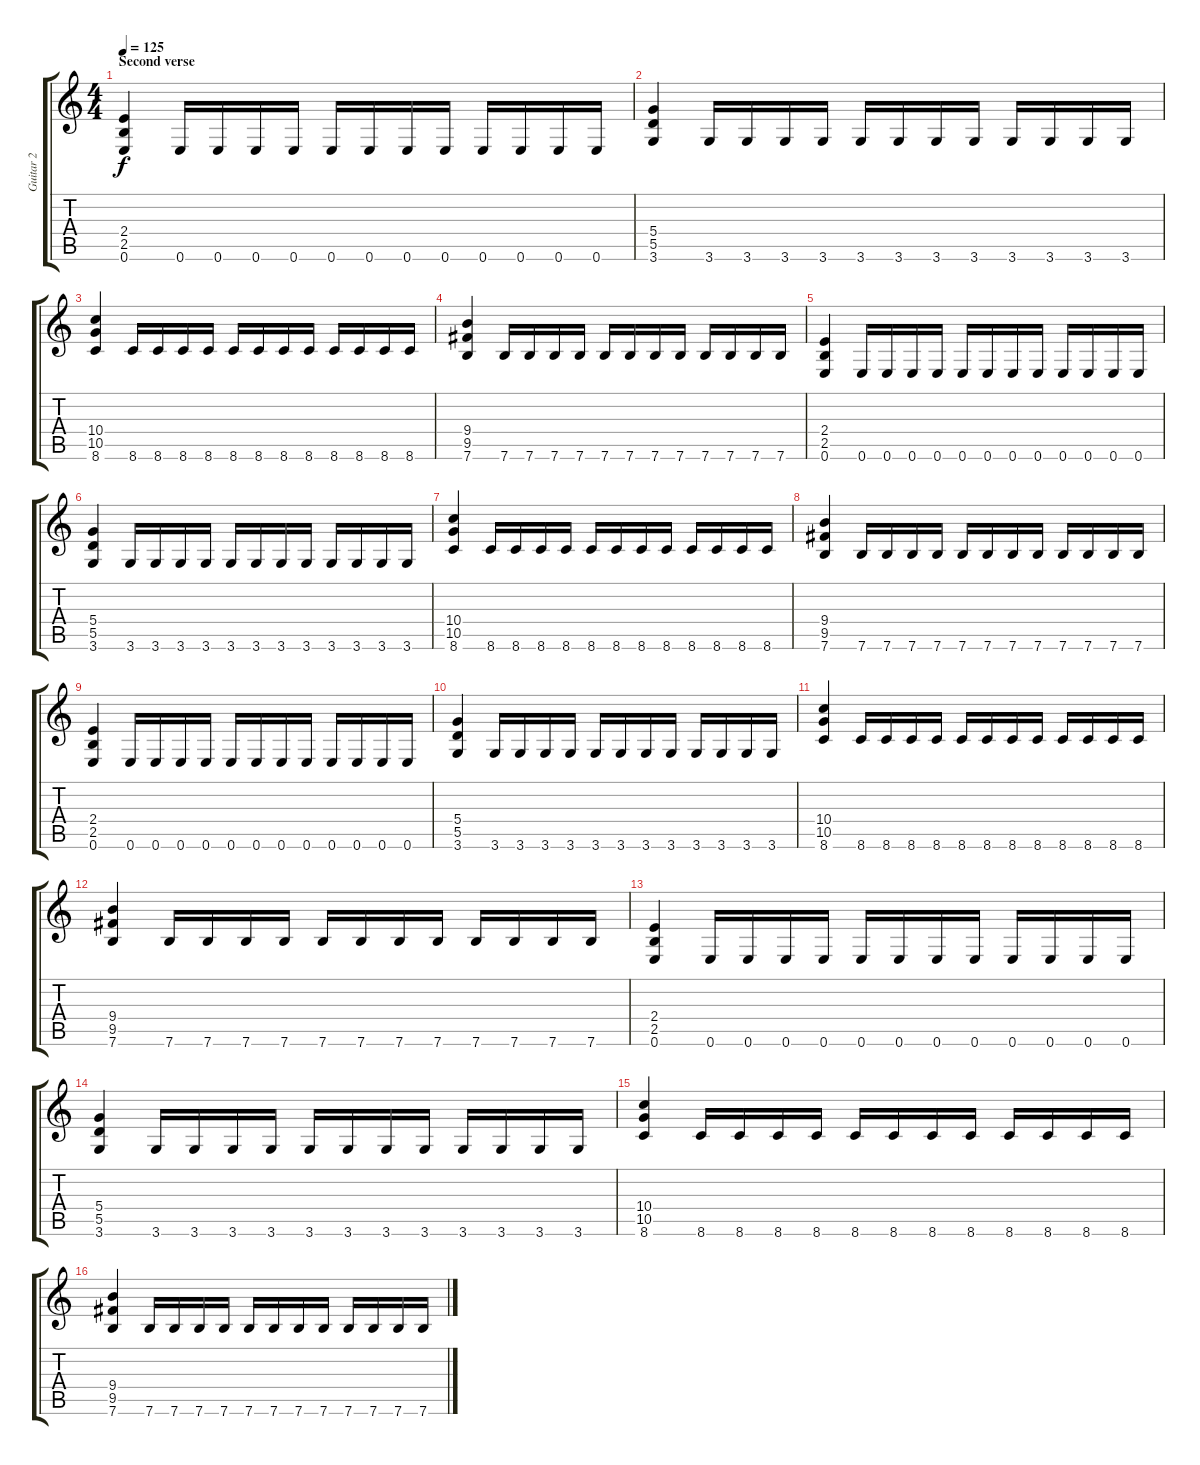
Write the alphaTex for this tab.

\track ("Guitar 2" "Guitar 2") {instrument distortionguitar}
\staff {score tabs}
\tuning (E4 B3 G3 D3 A2 E2) {hide}
\ts (4 4)
\section ("" "Second verse")
\tempo 125
\clef g2
\ks c
(2.4 2.5 0.6).4{dy f} 0.6.16 0.6.16 0.6.16 0.6.16 0.6.16 0.6.16 0.6.16 0.6.16 0.6.16 0.6.16 0.6.16 0.6.16 |
(5.4 5.5 3.6).4 3.6.16 3.6.16 3.6.16 3.6.16 3.6.16 3.6.16 3.6.16 3.6.16 3.6.16 3.6.16 3.6.16 3.6.16 |
(10.4 10.5 8.6).4 8.6.16 8.6.16 8.6.16 8.6.16 8.6.16 8.6.16 8.6.16 8.6.16 8.6.16 8.6.16 8.6.16 8.6.16 |
(9.4 9.5 7.6).4 7.6.16 7.6.16 7.6.16 7.6.16 7.6.16 7.6.16 7.6.16 7.6.16 7.6.16 7.6.16 7.6.16 7.6.16 |
(2.4 2.5 0.6).4 0.6.16 0.6.16 0.6.16 0.6.16 0.6.16 0.6.16 0.6.16 0.6.16 0.6.16 0.6.16 0.6.16 0.6.16 |
(5.4 5.5 3.6).4 3.6.16 3.6.16 3.6.16 3.6.16 3.6.16 3.6.16 3.6.16 3.6.16 3.6.16 3.6.16 3.6.16 3.6.16 |
(10.4 10.5 8.6).4 8.6.16 8.6.16 8.6.16 8.6.16 8.6.16 8.6.16 8.6.16 8.6.16 8.6.16 8.6.16 8.6.16 8.6.16 |
(9.4 9.5 7.6).4 7.6.16 7.6.16 7.6.16 7.6.16 7.6.16 7.6.16 7.6.16 7.6.16 7.6.16 7.6.16 7.6.16 7.6.16 |
(2.4 2.5 0.6).4 0.6.16 0.6.16 0.6.16 0.6.16 0.6.16 0.6.16 0.6.16 0.6.16 0.6.16 0.6.16 0.6.16 0.6.16 |
(5.4 5.5 3.6).4 3.6.16 3.6.16 3.6.16 3.6.16 3.6.16 3.6.16 3.6.16 3.6.16 3.6.16 3.6.16 3.6.16 3.6.16 |
(10.4 10.5 8.6).4 8.6.16 8.6.16 8.6.16 8.6.16 8.6.16 8.6.16 8.6.16 8.6.16 8.6.16 8.6.16 8.6.16 8.6.16 |
(9.4 9.5 7.6).4 7.6.16 7.6.16 7.6.16 7.6.16 7.6.16 7.6.16 7.6.16 7.6.16 7.6.16 7.6.16 7.6.16 7.6.16 |
(2.4 2.5 0.6).4 0.6.16 0.6.16 0.6.16 0.6.16 0.6.16 0.6.16 0.6.16 0.6.16 0.6.16 0.6.16 0.6.16 0.6.16 |
(5.4 5.5 3.6).4 3.6.16 3.6.16 3.6.16 3.6.16 3.6.16 3.6.16 3.6.16 3.6.16 3.6.16 3.6.16 3.6.16 3.6.16 |
(10.4 10.5 8.6).4 8.6.16 8.6.16 8.6.16 8.6.16 8.6.16 8.6.16 8.6.16 8.6.16 8.6.16 8.6.16 8.6.16 8.6.16 |
(9.4 9.5 7.6).4 7.6.16 7.6.16 7.6.16 7.6.16 7.6.16 7.6.16 7.6.16 7.6.16 7.6.16 7.6.16 7.6.16 7.6.16
